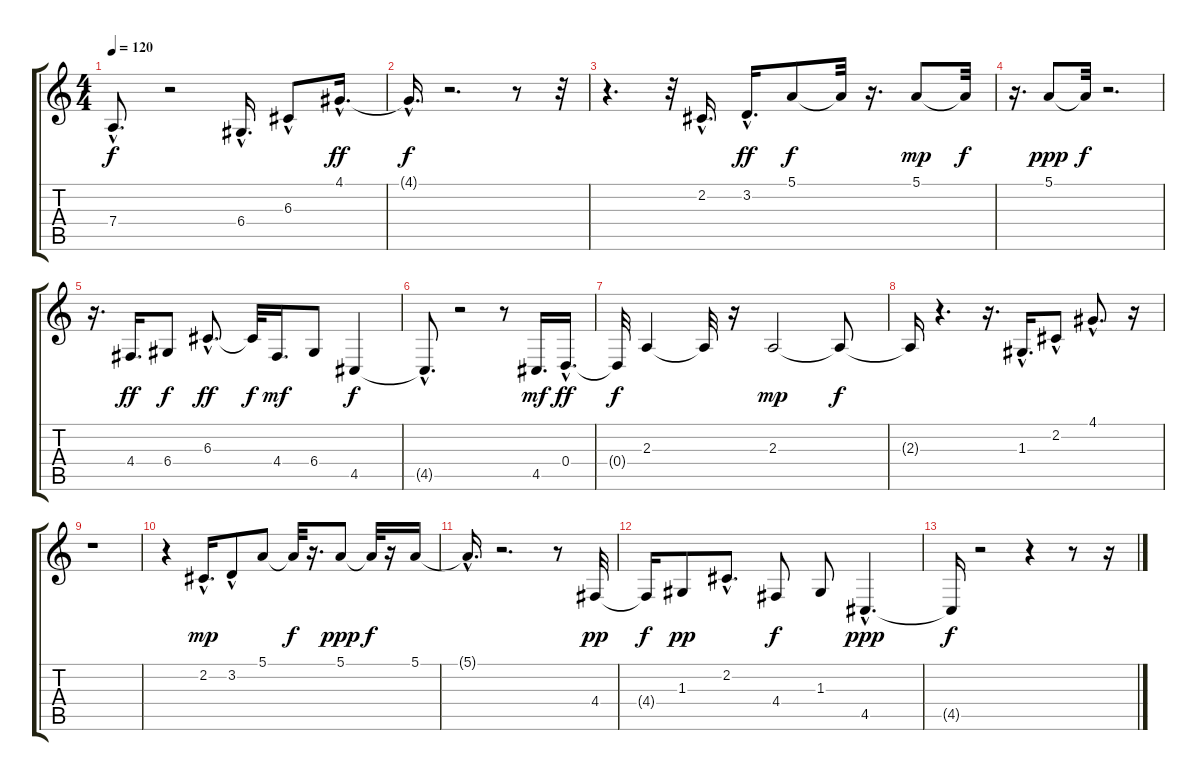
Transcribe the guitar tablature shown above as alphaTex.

\track "" {instrument acousticgrandpiano}
\staff {score tabs}
\tuning (E4 B3 G3 D3 A2 E2) {hide}
\ts (4 4)
\tempo 120
\clef g2
\ks c
7.4{hac t}.8{d dy f} r.2 6.4{hac}.16{d balance 13 instrument electricguitarmuted} 6.3{hac}.8 4.1{hac}.16{d dy ff} |
4.1{hac t}.16{d dy f} r.2{d} r.8 r.32 |
r.4{d} r.32 2.2{hac}.16{d balance 3} 3.2{hac}.16{d dy ff} 5.1.8{dy f} 5.1{t}.32 r.16{d} 5.1.8{dy mp} 5.1{t}.32{dy f} |
r.16{d} 5.1.8{dy ppp} 5.1{t}.32{dy f} r.2{d} |
r.16{d} 4.4.16{d dy ff balance 13} 6.4.8{dy f} 6.3{hac}.8{d dy ff balance 2} 6.3{t}.32{dy f} 4.4.16{d dy mf} 6.4.8 4.5.4{dy f balance 13} |
4.5{hac t}.8{d} r.2 r.8 4.5.16{d dy mf balance 2} 0.4{hac}.16{d dy ff} |
0.4{t}.32{dy f} 2.3.4 2.3{t}.32 r.16 2.3.2{dy mp balance 13} 2.3{t}.8{dy f} |
2.3{t}.16 r.4{d} r.16{d} 1.3{hac}.16{d balance 13 instrument electricguitarmuted} 2.2{hac}.8 4.1{hac}.8{d} r.16 |
r.1 |
r.4 2.2{hac}.16{d dy mp balance 3} 3.2{hac}.8 5.1.8 5.1{t}.32{dy f} r.16{d} 5.1.8{dy ppp} 5.1{t}.32{dy f} r.16 5.1.16 |
5.1{hac t}.16{d} r.2{d} r.8 4.4.32{dy pp balance 13} |
4.4{t}.16{dy f} 1.3.8{dy pp} 2.2{hac}.8{d balance 2} 4.4.8{dy f} 1.3.8 4.5{hac}.4{d dy ppp balance 13} |
4.5{t}.16{dy f} r.2 r.4 r.8 r.16
